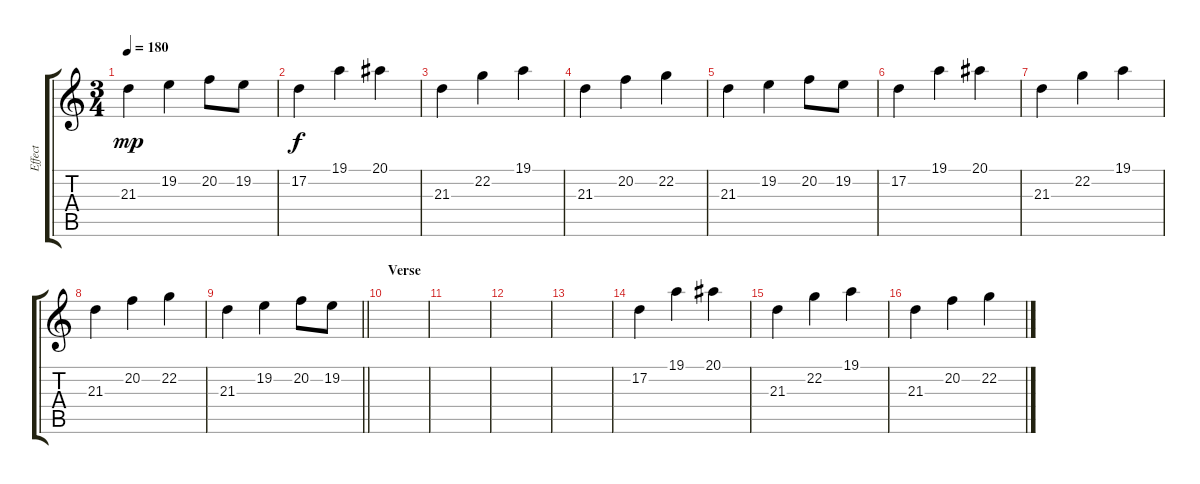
\track ("Effect" "Effect") {instrument stringensemble1}
\staff {score tabs}
\tuning (D4 A3 F3 C3 G2 C2) {hide}
\ts (3 4)
\tempo 180
\clef g2
\ks c
21.3.4{dy mp} 19.2.4 20.2.8 19.2.8 |
17.2.4{dy f} 19.1.4 20.1.4 |
21.3.4 22.2.4 19.1.4 |
21.3.4 20.2.4 22.2.4 |
21.3.4 19.2.4 20.2.8 19.2.8 |
17.2.4 19.1.4 20.1.4 |
21.3.4 22.2.4 19.1.4 |
21.3.4 20.2.4 22.2.4 |
\barLineRight lightlight
21.3.4 19.2.4 20.2.8 19.2.8 |
\section ("" "Verse")
|
|
|
|
17.2.4 19.1.4 20.1.4 |
21.3.4 22.2.4 19.1.4 |
21.3.4 20.2.4 22.2.4
